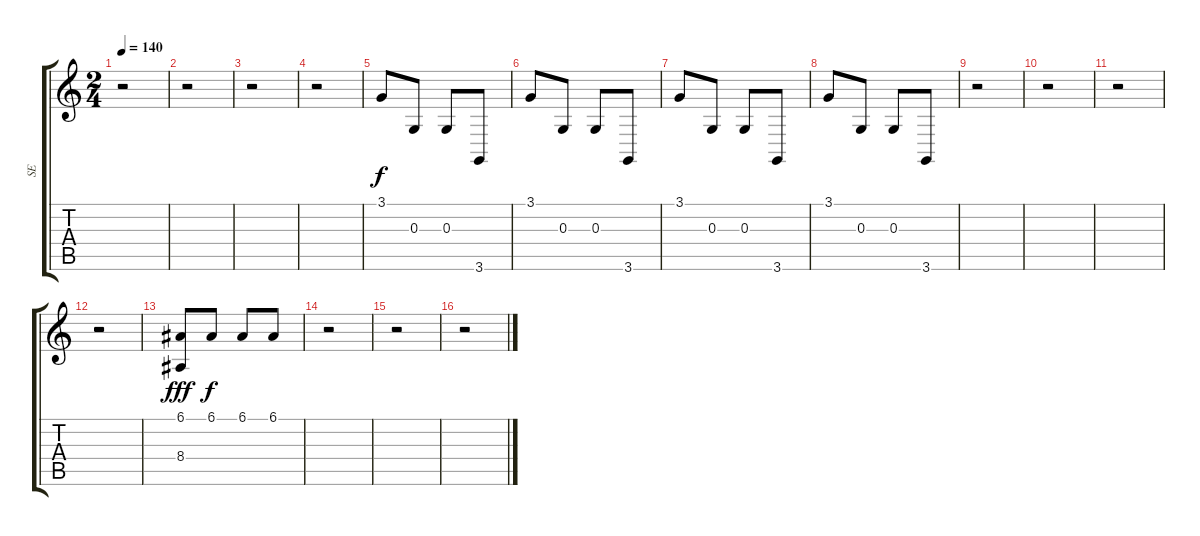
\track ("SE" "SE") {instrument stringensemble1}
\staff {score tabs}
\tuning (E4 B3 G3 D3 A2 E2) {hide}
\ts (2 4)
\tempo 140
\clef g2
\ks c
r.2{dy f} |
r.2 |
r.2 |
r.2 |
3.1.8 0.3.8 0.3.8 3.6.8 |
3.1.8 0.3.8 0.3.8 3.6.8 |
3.1.8 0.3.8 0.3.8 3.6.8 |
3.1.8 0.3.8 0.3.8 3.6.8 |
r.2 |
r.2 |
r.2 |
r.2 |
(6.1 8.4).8{dy fff} 6.1.8{dy f} 6.1.8 6.1.8 |
r.2 |
r.2 |
r.2
